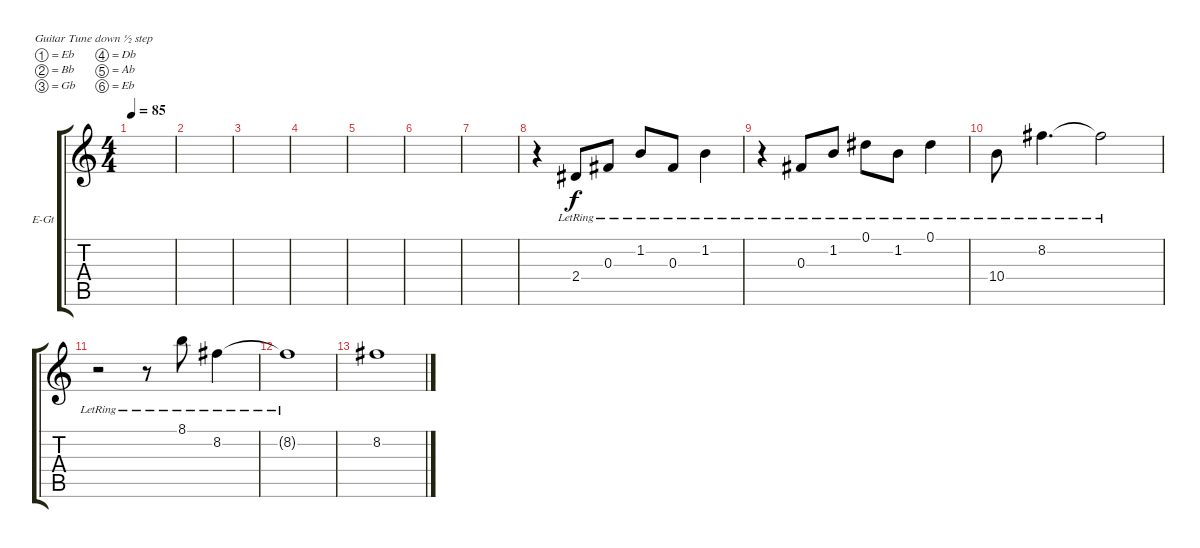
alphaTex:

\defaultSystemsLayout 4
\bracketExtendMode groupsimilarinstruments
\firstSystemTrackNameOrientation horizontal
\otherSystemsTrackNameOrientation horizontal
\track ("Slash Clean" "E-Gt") {instrument electricguitarclean}
\staff {score tabs}
\tuning (Eb4 Bb3 Gb3 Db3 Ab2 Eb2)
\ts (4 4)
\tempo 85
\clef g2
\ks c
|
|
|
|
|
|
|
r.4 2.4{lr}.8 0.3{lr}.8 1.2{lr}.8 0.3{lr}.8 1.2{lr}.4 |
r.4 0.3{lr}.8 1.2{lr}.8 0.1{lr}.8 1.2{lr}.8 0.1{lr}.4 |
10.4{lr}.8 8.2{lr}.4{d} 8.2{lr t}.2 |
r.2 r.8 8.1{lr}.8 8.2{lr}.4 |
8.2{lr t}.1 |
8.2.1
